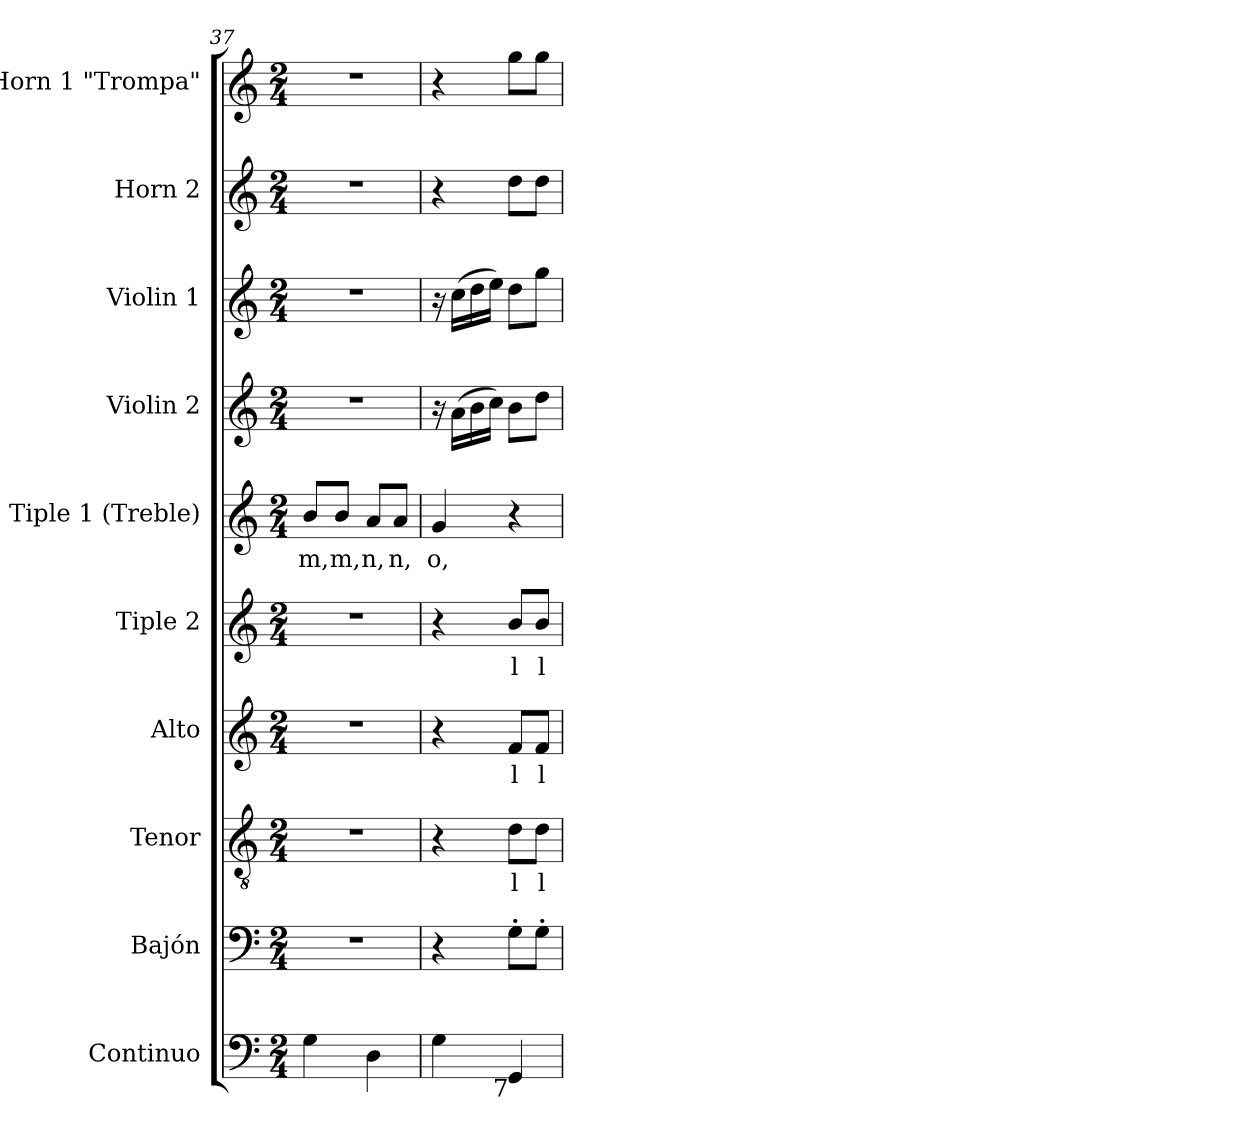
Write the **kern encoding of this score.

**kern	**kern	**kern	**text	**kern	**text	**kern	**text	**kern	**text	**kern	**kern	**kern	**kern
*part10	*part9	*part8	*part8	*part7	*part7	*part6	*part6	*part5	*part5	*part4	*part3	*part2	*part1
*staff10	*staff9	*staff8	*staff8	*staff7	*staff7	*staff6	*staff6	*staff5	*staff5	*staff4	*staff3	*staff2	*staff1
*I"Continuo	*I"Bajón	*I"Tenor	*	*I"Alto	*	*I"Tiple 2	*	*I"Tiple 1 (Treble)	*	*I"Violin 2	*I"Violin 1	*I"Horn 2	*I"Horn 1 "Trompa"
*I'Cont.	*	*I'T.	*	*I'A.	*	*	*	*	*	*I'Vln. 2	*I'Vln. 1	*I'Hn 1.	*I'Hn 1.
*clefF4	*clefF4	*clefGv2	*	*clefG2	*	*clefG2	*	*clefG2	*	*clefG2	*clefG2	*clefG2	*clefG2
*	*	*ITrd7c12	*	*	*	*	*	*	*	*	*	*ITrd7c12	*ITrd7c12
*k[]	*k[]	*k[]	*	*k[]	*	*k[]	*	*k[]	*	*k[]	*k[]	*k[]	*k[]
*C:	*C:	*C:	*	*C:	*	*C:	*	*C:	*	*C:	*C:	*C:	*C:
*M2/4	*M2/4	*M2/4	*	*M2/4	*	*M2/4	*	*M2/4	*	*M2/4	*M2/4	*M2/4	*M2/4
=37	=37	=37	=37	=37	=37	=37	=37	=37	=37	=37	=37	=37	=37
!	!LO:N:vis=1	!LO:N:vis=1	!	!LO:N:vis=1	!	!LO:N:vis=1	!	!	!	!	!	!	!
!	!	!	!	!	!	!	!	!	!LO:LY:b:color=#000000	!LO:N:vis=1	!LO:N:vis=1	!LO:N:vis=1	!LO:N:vis=1
4Gi\	2r	2r	.	2r	.	2r	.	8bi/L	m,	2r	2r	2r	2r
!	!	!	!	!	!	!	!	!	!LO:LY:b:color=#000000	!	!	!	!
.	.	.	.	.	.	.	.	8bi/J	m,	.	.	.	.
!	!	!	!	!	!	!	!	!	!LO:LY:b:color=#000000	!	!	!	!
4Di\	.	.	.	.	.	.	.	8ai/L	n,	.	.	.	.
!	!	!	!	!	!	!	!	!	!LO:LY:b:color=#000000	!	!	!	!
.	.	.	.	.	.	.	.	8ai/J	n,	.	.	.	.
=38	=38	=38	=38	=38	=38	=38	=38	=38	=38	=38	=38	=38	=38
!	!	!	!	!	!	!	!	!	!LO:LY:b:color=#000000	!	!	!	!
4Gi\	4r	4r	.	4r	.	4r	.	4gi/	o,	16r	16r	4r	4r
.	.	.	.	.	.	.	.	.	.	(16ai\LL	(16cci\LL	.	.
.	.	.	.	.	.	.	.	.	.	16bi\	16ddi\	.	.
.	.	.	.	.	.	.	.	.	.	16cci\JJ)	16eei\JJ)	.	.
!	!	!	!LO:LY:b:color=#000000	!	!	!	!	!	!	!	!	!	!
!	!	!	!	!	!LO:LY:b:color=#000000	!	!	!	!	!	!	!	!
!LO:TX:b:rj:t=7	!	!	!	!	!	!	!	!	!	!	!	!	!
!	!	!	!	!	!	!	!LO:LY:b:color=#000000	!	!	!	!	!	!
4GGi/	8G'i\L	8Di\L	l	8fi/L	l	8bi/L	l	4r	.	8bi\L	8ddi\L	8di\L	8gi\L
!	!	!	!LO:LY:b:color=#000000	!	!	!	!	!	!	!	!	!	!
!	!	!	!	!	!LO:LY:b:color=#000000	!	!	!	!	!	!	!	!
!	!	!	!	!	!	!	!LO:LY:b:color=#000000	!	!	!	!	!	!
.	8G'i\J	8Di\J	l	8fi/J	l	8bi/J	l	.	.	8ddi\J	8ggi\J	8di\J	8gi\J
=	=	=	=	=	=	=	=	=	=	=	=	=	=
*-	*-	*-	*-	*-	*-	*-	*-	*-	*-	*-	*-	*-	*-
